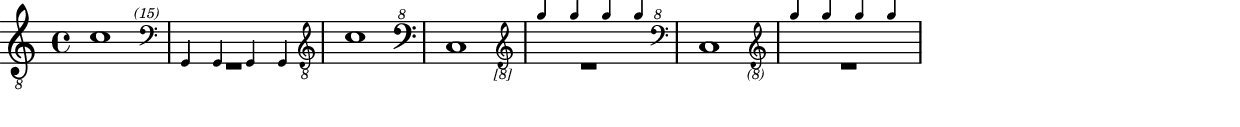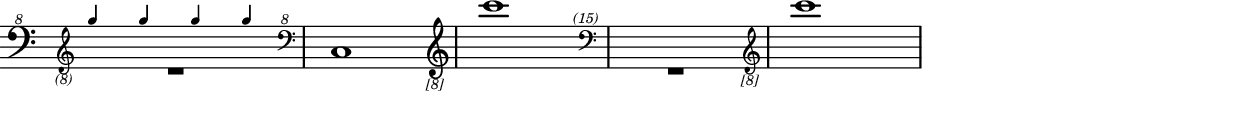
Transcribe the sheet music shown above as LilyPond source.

%% Generated by lilypond-book.py
%% Options: [exampleindent=10.16\mm,indent=0\mm,line-width=160\mm]
\include "lilypond-book-preamble.ly"


% ****************************************************************
% Start cut-&-pastable-section
% ****************************************************************



\paper {
  indent = 0\mm
  line-width = 160\mm
  % offset the left padding, also add 1mm as lilypond creates cropped
  % images with a little space on the right
  line-width = #(- line-width (* mm  3.000000) (* mm 1))
}

\layout {
  
}





% ****************************************************************
% ly snippet:
% ****************************************************************
\sourcefilename "/home/gub/NewGub/gub/target/linux-x86/src/lilypond-git.sv.gnu.org--lilypond.git-stable-test/input/regression/cue-clef-transposition-optional.ly"
\sourcefileline 0
\version "2.19.82"

\header {
  texidoc = "Optional transposition for clefs for cue notes is supported
by using parentheses or brackets around the transposition number."
}

vI = \relative { \clef "treble" \repeat unfold 40 g'4 }
\addQuote vIQuote { \vI }

Solo = \relative {
  \clef "treble_8" c'1 |
  \cueDuringWithClef #"vIQuote" #UP #"bass^(15)" { R }
  c

  \clef "bass^8" c |
  \cueDuringWithClef #"vIQuote" #UP #"treble_[8]" { R } |
  c
  \cueDuringWithClef #"vIQuote" #UP #"treble_(8)" { R1 \break R } |
  c

  \clef "treble_[8]" c'1 |
  \cueDuringWithClef #"vIQuote" #UP #"bass^(15)" { R }
  c
}

\score {
  <<
    \new Staff \new Voice \Solo
  >>
}



% ****************************************************************
% end ly snippet
% ****************************************************************
